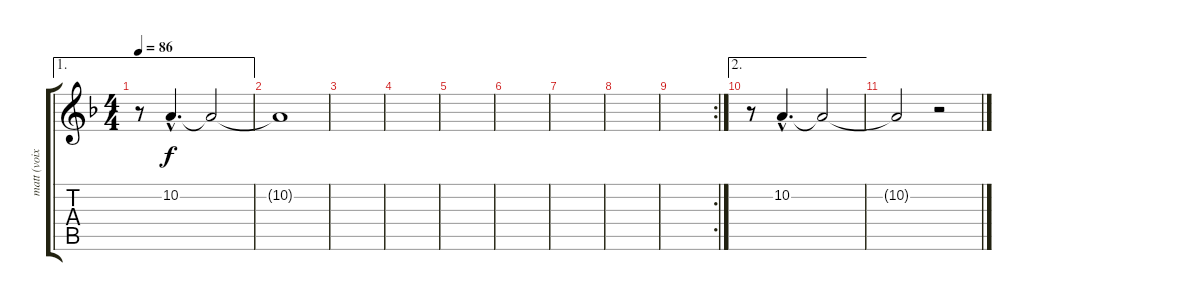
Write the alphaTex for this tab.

\track ("matt (voix)" "matt (voix") {instrument stringensemble1}
\staff {score tabs}
\tuning (E4 B3 G3 D3 A2 E2) {hide}
\ae 1
\ts (4 4)
\tempo 86
\clef g2
\ks f
r.8{dy f} 10.2{hac}.4{d} 10.2{t}.2 |
10.2{t}.1 |
|
|
|
|
|
|
\rc 2
|
\ae 2
r.8 10.2{hac}.4{d} 10.2{t}.2 |
10.2{t}.2 r.2
